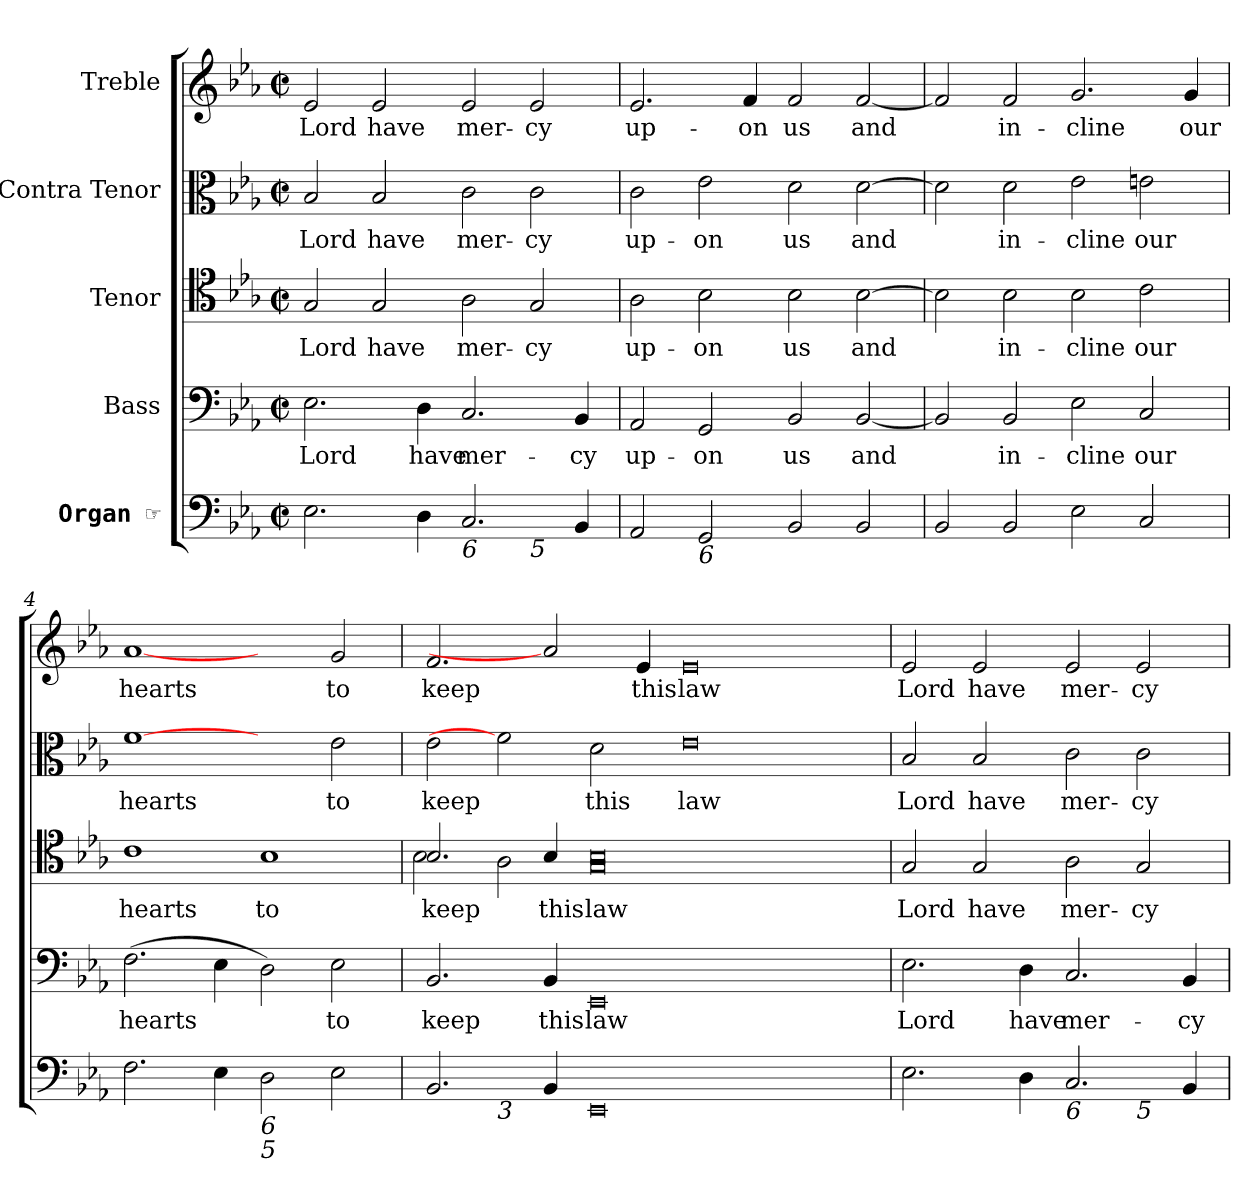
**kern	**kern	**text	**kern	**text	**kern	**text	**kern	**text
*part5	*part4	*part4	*part3	*part3	*part2	*part2	*part1	*part1
*staff5	*staff4	*staff4	*staff3	*staff3	*staff2	*staff2	*staff1	*staff1
*I"Organ     ☞	*I"Bass	*	*I"Tenor	*	*I"Contra Tenor	*	*I"Treble	*
*clefF4	*clefF4	*	*clefC4	*	*clefC3	*	*clefG2	*
*k[b-e-a-]	*k[b-e-a-]	*	*k[b-e-a-]	*	*k[b-e-a-]	*	*k[b-e-a-]	*
*c:	*c:	*	*c:	*	*c:	*	*c:	*
*M2/2	*M2/2	*	*M2/2	*	*M2/2	*	*M2/2	*
*met(c|)	*met(c|)	*	*met(c|)	*	*met(c|)	*	*met(c|)	*
=1	=1	=1	=1	=1	=1	=1	=1	=1
!	!	!LO:LY:b	!	!LO:LY:b	!	!LO:LY:b	!	!LO:LY:b
*^	*	*	*	*	*	*	*	*
2.E-\	1.ryy	2.E-\	Lord	2G/	Lord	2B-/	Lord	2e-/	Lord
!	!	!	!	!	!LO:LY:b	!	!LO:LY:b	!	!LO:LY:b
.	.	.	.	2G/	have	2B-/	have	2e-/	have
!	!	!	!LO:LY:b	!	!	!	!	!	!
4D\	.	4D\	have	.	.	.	.	.	.
!LO:TX:b:i:t=6	!	!	!	!	!	!	!	!	!
!	!	!	!LO:LY:b	!	!LO:LY:b	!	!LO:LY:b	!	!LO:LY:b
2.C/	.	2.C/	mer-	2A-\	mer-	2c\	mer-	2e-/	mer-
!	!LO:TX:b:i:t=5	!	!	!	!	!	!	!	!
!	!	!	!	!	!LO:LY:b	!	!LO:LY:b	!	!LO:LY:b
.	2ryy	.	.	2G/	-cy	2c\	-cy	2e-/	-cy
!	!	!	!LO:LY:b	!	!	!	!	!	!
4BB-/	.	4BB-/	-cy	.	.	.	.	.	.
=2	=2	=2	=2	=2	=2	=2	=2	=2	=2
!	!	!	!LO:LY:b	!	!LO:LY:b	!	!LO:LY:b	!	!LO:LY:b
*v	*v	*	*	*	*	*	*	*	*
2AA-/	2AA-/	up-	2A-\	up-	2c\	up-	2.e-/	up-
!LO:TX:b:i:t=6	!	!	!	!	!	!	!	!
!	!	!LO:LY:b	!	!LO:LY:b	!	!LO:LY:b	!	!
2GG/	2GG/	-on	2B-\	-on	2e-\	-on	.	.
!	!	!	!	!	!	!	!	!LO:LY:b
.	.	.	.	.	.	.	4f/	-on
!	!	!LO:LY:b	!	!LO:LY:b	!	!LO:LY:b	!	!LO:LY:b
2BB-/	2BB-/	us	2B-\	us	2d\	us	2f/	us
!	!	!LO:LY:b	!	!LO:LY:b	!	!LO:LY:b	!	!LO:LY:b
2BB-/	[2BB-/	and	[2B-\	and	[2d\	and	[2f/	and
=3	=3	=3	=3	=3	=3	=3	=3	=3
2BB-/	2BB-/]	.	2B-\]	.	2d\]	.	2f/]	.
!	!	!LO:LY:b	!	!LO:LY:b	!	!LO:LY:b	!	!LO:LY:b
2BB-/	2BB-/	in-	2B-\	in-	2d\	in-	2f/	in-
!	!	!LO:LY:b	!	!LO:LY:b	!	!LO:LY:b	!	!LO:LY:b
2E-\	2E-\	-cline	2B-\	-cline	2e-\	-cline	2.g/	-cline
!	!	!LO:LY:b	!	!LO:LY:b	!	!LO:LY:b	!	!
2C/	2C/	our	2c\	our	2en\	our	.	.
!	!	!	!	!	!	!	!	!LO:LY:b
.	.	.	.	.	.	.	4g/	our
!!LO:LB:g=z
=4	=4	=4	=4	=4	=4	=4	=4	=4
!	!	!LO:LY:b	!	!LO:LY:b	!	!LO:LY:b	!	!LO:LY:b
2.F\	(>2.F\	hearts	1c	hearts	[1f	hearts	[1a-	hearts
4E-\	4E-\	.	.	.	.	.	.	.
!LO:TX:b:i:t=6	!	!	!	!	!	!	!	!
!LO:TX:b:i:t=5	!	!	!	!	!	!	!	!
!	!	!	!	!LO:LY:b	!	!	!	!
2D\	2D\)	.	1B-	to	2ryy	.	2ryy	.
!	!	!LO:LY:b	!	!	!	!LO:LY:b	!	!LO:LY:b
2E-\	2E-\	to	.	.	2e-\	to	2g/	to
=5	=5	=5	=5	=5	=5	=5	=5	=5
!LO:TX:b:i:t=4	!	!	!	!	!	!	!	!
!	!	!LO:LY:b	!	!LO:LY:b	!	!LO:LY:b	!	!LO:LY:b
*^	*	*	*^	*	*	*	*	*
2.BB-/	2ryy	2.BB-/	keep	2.B-/	2B-\	keep	2e-\	keep	2.f/	keep
!	!LO:TX:b:i:t=3	!	!	!	!	!	!	!	!	!
.	0.ryy	.	.	.	2A-\	.	2f]	.	.	.
!	!	!	!LO:LY:b	!	!	!LO:LY:b	!	!	!	!
4BB-/	.	4BB-/	this	4B-/	.	this	.	.	2a-]	.
!	!	!	!LO:LY:b	!	!	!LO:LY:b	!	!LO:LY:b	!	!
0EE-	.	0EE-	law	0B-	0G	law	2d\	this	.	.
!	!	!	!	!	!	!	!	!	!	!LO:LY:b
.	.	.	.	.	.	.	.	.	4e-/	this
!	!	!	!	!	!	!	!	!LO:LY:b	!	!LO:LY:b
.	.	.	.	.	.	.	0e-	law	0e-	law
2ryy	.	2ryy	.	2ryy	2ryy	.	.	.	.	.
=6	=6	=6	=6	=6	=6	=6	=6	=6	=6	=6
!	!	!	!LO:LY:b	!	!	!LO:LY:b	!	!LO:LY:b	!	!LO:LY:b
*	*	*	*	*v	*v	*	*	*	*	*
2.E-\	1.ryy	2.E-\	Lord	2G/	Lord	2B-/	Lord	2e-/	Lord
!	!	!	!	!	!LO:LY:b	!	!LO:LY:b	!	!LO:LY:b
.	.	.	.	2G/	have	2B-/	have	2e-/	have
!	!	!	!LO:LY:b	!	!	!	!	!	!
4D\	.	4D\	have	.	.	.	.	.	.
!LO:TX:b:i:t=6	!	!	!	!	!	!	!	!	!
!	!	!	!LO:LY:b	!	!LO:LY:b	!	!LO:LY:b	!	!LO:LY:b
2.C/	.	2.C/	mer-	2A-\	mer-	2c\	mer-	2e-/	mer-
!	!LO:TX:b:i:t=5	!	!	!	!	!	!	!	!
!	!	!	!	!	!LO:LY:b	!	!LO:LY:b	!	!LO:LY:b
.	2ryy	.	.	2G/	-cy	2c\	-cy	2e-/	-cy
!	!	!	!LO:LY:b	!	!	!	!	!	!
4BB-/	.	4BB-/	-cy	.	.	.	.	.	.
*v	*v	*	*	*	*	*	*	*	*
=	=	=	=	=	=	=	=	=
*-	*-	*-	*-	*-	*-	*-	*-	*-
